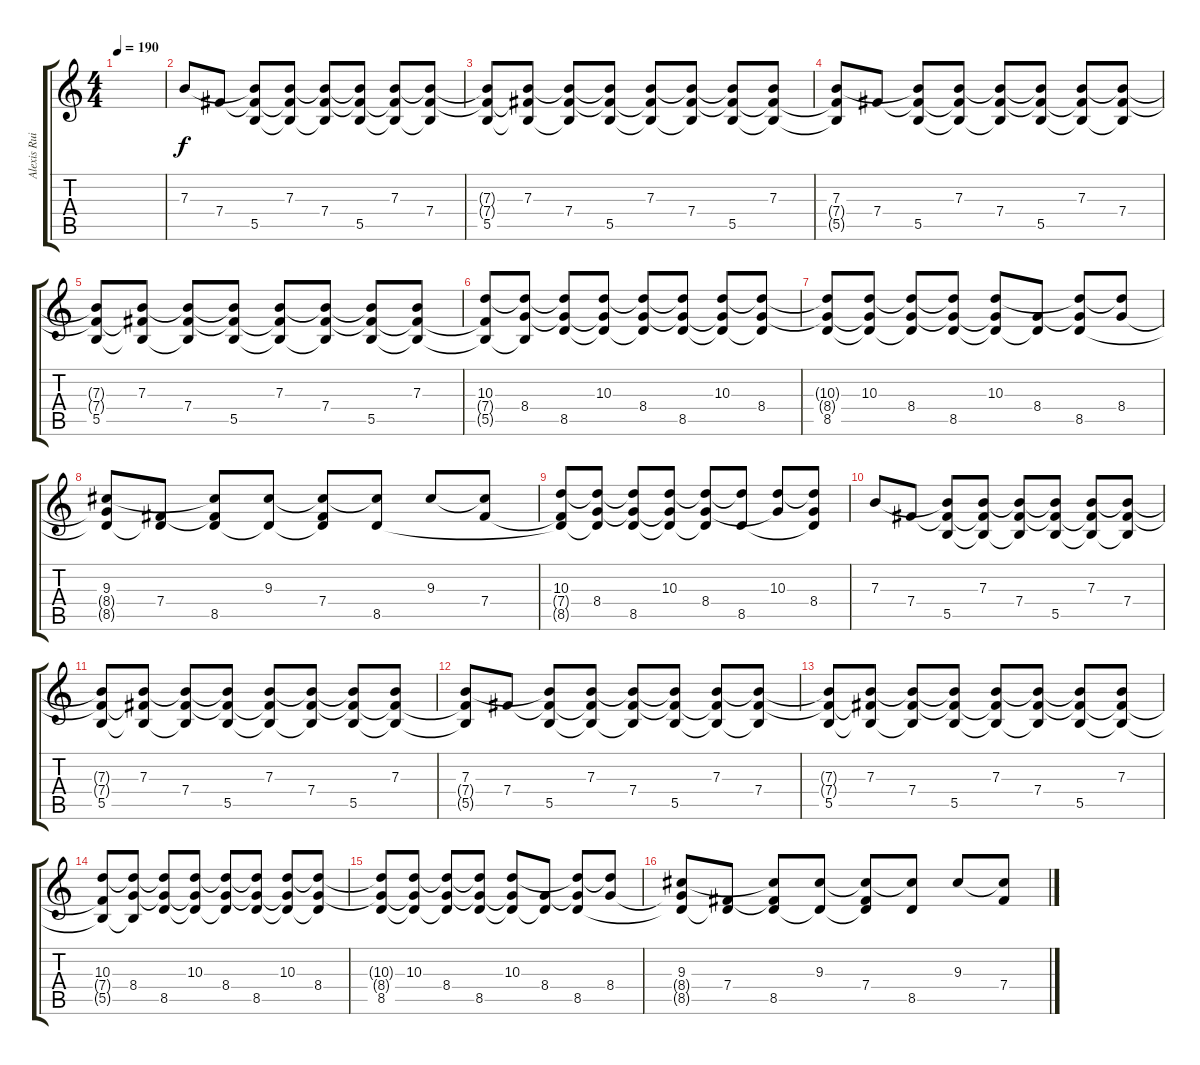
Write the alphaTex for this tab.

\track ("Alexis Ruiz (Guitarra 2)" "Alexis Rui") {instrument distortionguitar}
\staff {score tabs}
\tuning (Db4 Ab3 E3 B2 Gb2 B1) {hide}
\ts (4 4)
\tempo 190
\clef g2
\ks c
|
7.3.8 7.4.8 (7.3{t} 7.4{t} 5.5).8 (7.3 7.4{t} 5.5{t}).8 (7.3{t} 7.4 5.5{t}).8 (7.3{t} 7.4{t} 5.5).8 (7.3 7.4{t} 5.5{t}).8 (7.3{t} 7.4 5.5{t}).8 |
(7.3{t} 7.4{t} 5.5).8 (7.3 7.4{t} 5.5{t}).8 (7.3{t} 7.4 5.5{t}).8 (7.3{t} 7.4{t} 5.5).8 (7.3 7.4{t} 5.5{t}).8 (7.3{t} 7.4 5.5{t}).8 (7.3{t} 7.4{t} 5.5).8 (7.3 7.4{t} 5.5{t}).8 |
(7.3 7.4{t} 5.5{t}).8 7.4.8 (7.3{t} 7.4{t} 5.5).8 (7.3 7.4{t} 5.5{t}).8 (7.3{t} 7.4 5.5{t}).8 (7.3{t} 7.4{t} 5.5).8 (7.3 7.4{t} 5.5{t}).8 (7.3{t} 7.4 5.5{t}).8 |
(7.3{t} 7.4{t} 5.5).8 (7.3 7.4{t} 5.5{t}).8 (7.3{t} 7.4 5.5{t}).8 (7.3{t} 7.4{t} 5.5).8 (7.3 7.4{t} 5.5{t}).8 (7.3{t} 7.4 5.5{t}).8 (7.3{t} 7.4{t} 5.5).8 (7.3 7.4{t} 5.5{t}).8 |
(10.3 7.4{t} 5.5{t}).8 (10.3{t} 8.4 5.5{t}).8 (10.3{t} 8.4{t} 8.5).8 (10.3 8.4{t} 8.5{t}).8 (10.3{t} 8.4 8.5{t}).8 (10.3{t} 8.4{t} 8.5).8 (10.3 8.4{t} 8.5{t}).8 (10.3{t} 8.4 8.5{t}).8 |
(10.3{t} 8.4{t} 8.5).8 (10.3 8.4{t} 8.5{t}).8 (10.3{t} 8.4 8.5{t}).8 (10.3{t} 8.4{t} 8.5).8 (10.3 8.4{t} 8.5{t}).8 (8.4 8.5{t}).8 (10.3{t} 8.4{t} 8.5).8 (10.3{t} 8.4).8 |
(9.3 8.4{t} 8.5{t}).8 (7.4 8.5{t}).8 (9.3{t} 7.4{t} 8.5).8 (9.3 8.5{t}).8 (9.3{t} 7.4 8.5{t}).8 (9.3{t} 8.5).8 9.3.8 (9.3{t} 7.4).8 |
(10.3 7.4{t} 8.5{t}).8 (10.3{t} 8.4 8.5{t}).8 (10.3{t} 8.4{t} 8.5).8 (10.3 8.4{t} 8.5{t}).8 (10.3{t} 8.4 8.5{t}).8 (10.3{t} 8.5).8 (10.3 8.4{t}).8 (10.3{t} 8.4 8.5{t}).8 |
7.3.8 7.4.8 (7.3{t} 7.4{t} 5.5).8 (7.3 7.4{t} 5.5{t}).8 (7.3{t} 7.4 5.5{t}).8 (7.3{t} 7.4{t} 5.5).8 (7.3 7.4{t} 5.5{t}).8 (7.3{t} 7.4 5.5{t}).8 |
(7.3{t} 7.4{t} 5.5).8 (7.3 7.4{t} 5.5{t}).8 (7.3{t} 7.4 5.5{t}).8 (7.3{t} 7.4{t} 5.5).8 (7.3 7.4{t} 5.5{t}).8 (7.3{t} 7.4 5.5{t}).8 (7.3{t} 7.4{t} 5.5).8 (7.3 7.4{t} 5.5{t}).8 |
(7.3 7.4{t} 5.5{t}).8 7.4.8 (7.3{t} 7.4{t} 5.5).8 (7.3 7.4{t} 5.5{t}).8 (7.3{t} 7.4 5.5{t}).8 (7.3{t} 7.4{t} 5.5).8 (7.3 7.4{t} 5.5{t}).8 (7.3{t} 7.4 5.5{t}).8 |
(7.3{t} 7.4{t} 5.5).8 (7.3 7.4{t} 5.5{t}).8 (7.3{t} 7.4 5.5{t}).8 (7.3{t} 7.4{t} 5.5).8 (7.3 7.4{t} 5.5{t}).8 (7.3{t} 7.4 5.5{t}).8 (7.3{t} 7.4{t} 5.5).8 (7.3 7.4{t} 5.5{t}).8 |
(10.3 7.4{t} 5.5{t}).8 (10.3{t} 8.4 5.5{t}).8 (10.3{t} 8.4{t} 8.5).8 (10.3 8.4{t} 8.5{t}).8 (10.3{t} 8.4 8.5{t}).8 (10.3{t} 8.4{t} 8.5).8 (10.3 8.4{t} 8.5{t}).8 (10.3{t} 8.4 8.5{t}).8 |
(10.3{t} 8.4{t} 8.5).8 (10.3 8.4{t} 8.5{t}).8 (10.3{t} 8.4 8.5{t}).8 (10.3{t} 8.4{t} 8.5).8 (10.3 8.4{t} 8.5{t}).8 (8.4 8.5{t}).8 (10.3{t} 8.4{t} 8.5).8 (10.3{t} 8.4).8 |
(9.3 8.4{t} 8.5{t}).8 (7.4 8.5{t}).8 (9.3{t} 7.4{t} 8.5).8 (9.3 8.5{t}).8 (9.3{t} 7.4 8.5{t}).8 (9.3{t} 8.5).8 9.3.8 (9.3{t} 7.4).8
